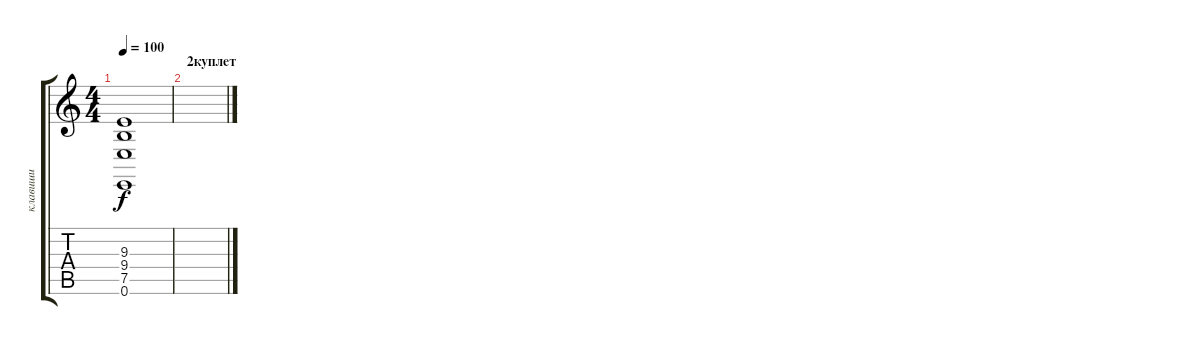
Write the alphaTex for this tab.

\track ("клавиши " "клавиши ") {instrument synthstrings1}
\staff {score tabs}
\tuning (E4 B3 G3 D3 A2 E2) {hide}
\ts (4 4)
\tempo 100
\clef g2
\ks c
(9.3{t} 9.4{t} 7.5{t} 0.6{t}).1{dy f} |
\section ("" "2куплет")
